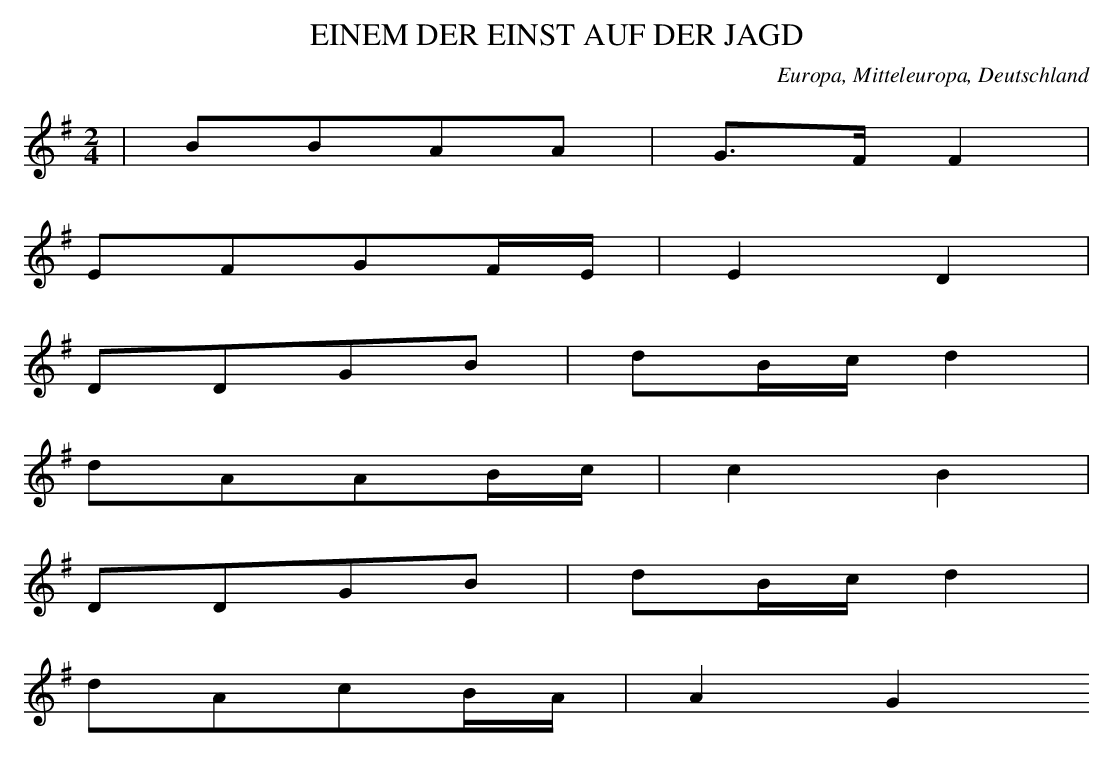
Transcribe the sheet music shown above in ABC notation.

X:1
T: EINEM DER EINST AUF DER JAGD
O: Europa, Mitteleuropa, Deutschland
M: 2/4
L: 1/16
K: G
 | B2B2A2A2 | G3FF4 |
E2F2G2FE | E4D4 |
D2D2G2B2 | d2Bcd4 |
d2A2A2Bc | c4B4 |
D2D2G2B2 | d2Bcd4 |
d2A2c2BA | A4G4
